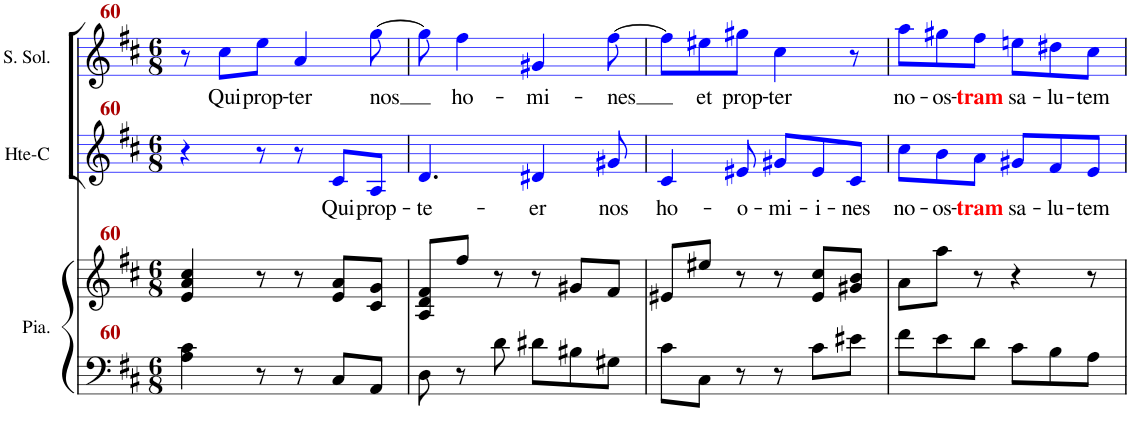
**kern	**kern	**kern	**text	**kern	**text
*part3	*part3	*part2	*part2	*part1	*part1
*staff4	*staff3	*staff2	*staff2	*staff1	*staff1
*I"Piano	*	*I"Haute-Contre	*	*I"Soprano Solo	*
*I'Pno.	*	*I'Hte-C	*	*I'S. Sol.	*
!!LO:PB:g=z
*clefF4	*clefG2	*clefG2	*	*clefG2	*
*k[f#c#]	*k[f#c#]	*k[f#c#]	*	*k[f#c#]	*
*M6/8	*M6/8	*M6/8	*	*M6/8	*
=60	=60	=60	=60	=60	=60
4A\ 4c#\	4e/ 4a/ 4cc#/	4r	.	8r	.
!	!	!	!	!	!LO:LY:b
.	.	.	.	8cc#i\L	Qui
!	!	!	!	!	!LO:LY:b
8r	8r	8r	.	8eei\J	prop-
!	!	!	!	!	!LO:LY:b
8r	8r	8r	.	4ai/	-ter
!	!	!	!LO:LY:b	!	!
8C#/L	8e/ 8a/L	8c#i/L	Qui	.	.
!	!	!	!LO:LY:b	!	!LO:LY:b
8AA/J	8c#/ 8g/J	8Ai/J	prop-	[8ggi\	nos
=61	=61	=61	=61	=61	=61
!	!	!	!LO:LY:b	!	!
8D\	8A/ 8d/ 8f#/L	4.di/	-te-	8ggi\]	.
!	!	!	!	!	!LO:LY:b
8r	8ff#/J	.	.	4ff#i\	ho-
8d\	8r	.	.	.	.
!	!	!	!LO:LY:b	!	!LO:LY:b
8d#X\L	8r	4d#Xi/	-er	4g#Xi/	-mi-
8B#X\	8g#X/L	.	.	.	.
!	!	!	!LO:LY:b	!	!LO:LY:b
8G#X\J	8f#/J	8g#Xi/	nos	[8ff#i\	-nes
=62	=62	=62	=62	=62	=62
!	!	!	!LO:LY:b	!	!
8c#\L	8e#X/L	4c#i/	ho-	8ff#i\L]	.
!	!	!	!	!	!LO:LY:b
8C#\J	8ee#X/J	.	.	8ee#Xi\	et
!	!	!	!LO:LY:b	!	!LO:LY:b
8r	8r	8e#Xi/	-o-	8gg#Xi\J	prop-
!	!	!	!LO:LY:b	!	!LO:LY:b
8r	8r	8g#Xi/L	-mi-	4cc#i\	-ter
!	!	!	!LO:LY:b	!	!
8c#\L	8e#/ 8cc#/L	8e#i/	-i-	.	.
!	!	!	!LO:LY:b	!	!
8e#X\J	8g#X/ 8b/J	8c#i/J	-nes	8r	.
=63	=63	=63	=63	=63	=63
!	!	!	!LO:LY:b	!	!LO:LY:b
8f#\L	8a\L	8cc#i\L	no-	8aai\L	no-
!	!	!	!LO:LY:b	!	!LO:LY:b
8e\	8aa\J	8bi\	-os-	8gg#Xi\	-os-
!	!	!	!LO:LY:b:color=#FF0000	!	!LO:LY:b:color=#FF0000
8d\J	8r	8ai\J	-tram	8ff#i\J	-tram
!	!	!	!LO:LY:b	!	!LO:LY:b
8c#\L	4r	8g#Xi/L	sa-	8eeni\L	sa-
!	!	!	!LO:LY:b	!	!LO:LY:b
8B\	.	8f#i/	-lu-	8dd#Xi\	-lu-
!	!	!	!LO:LY:b	!	!LO:LY:b
8A\J	8r	8ei/J	-tem	8cc#i\J	-tem
=	=	=	=	=	=
*-	*-	*-	*-	*-	*-
